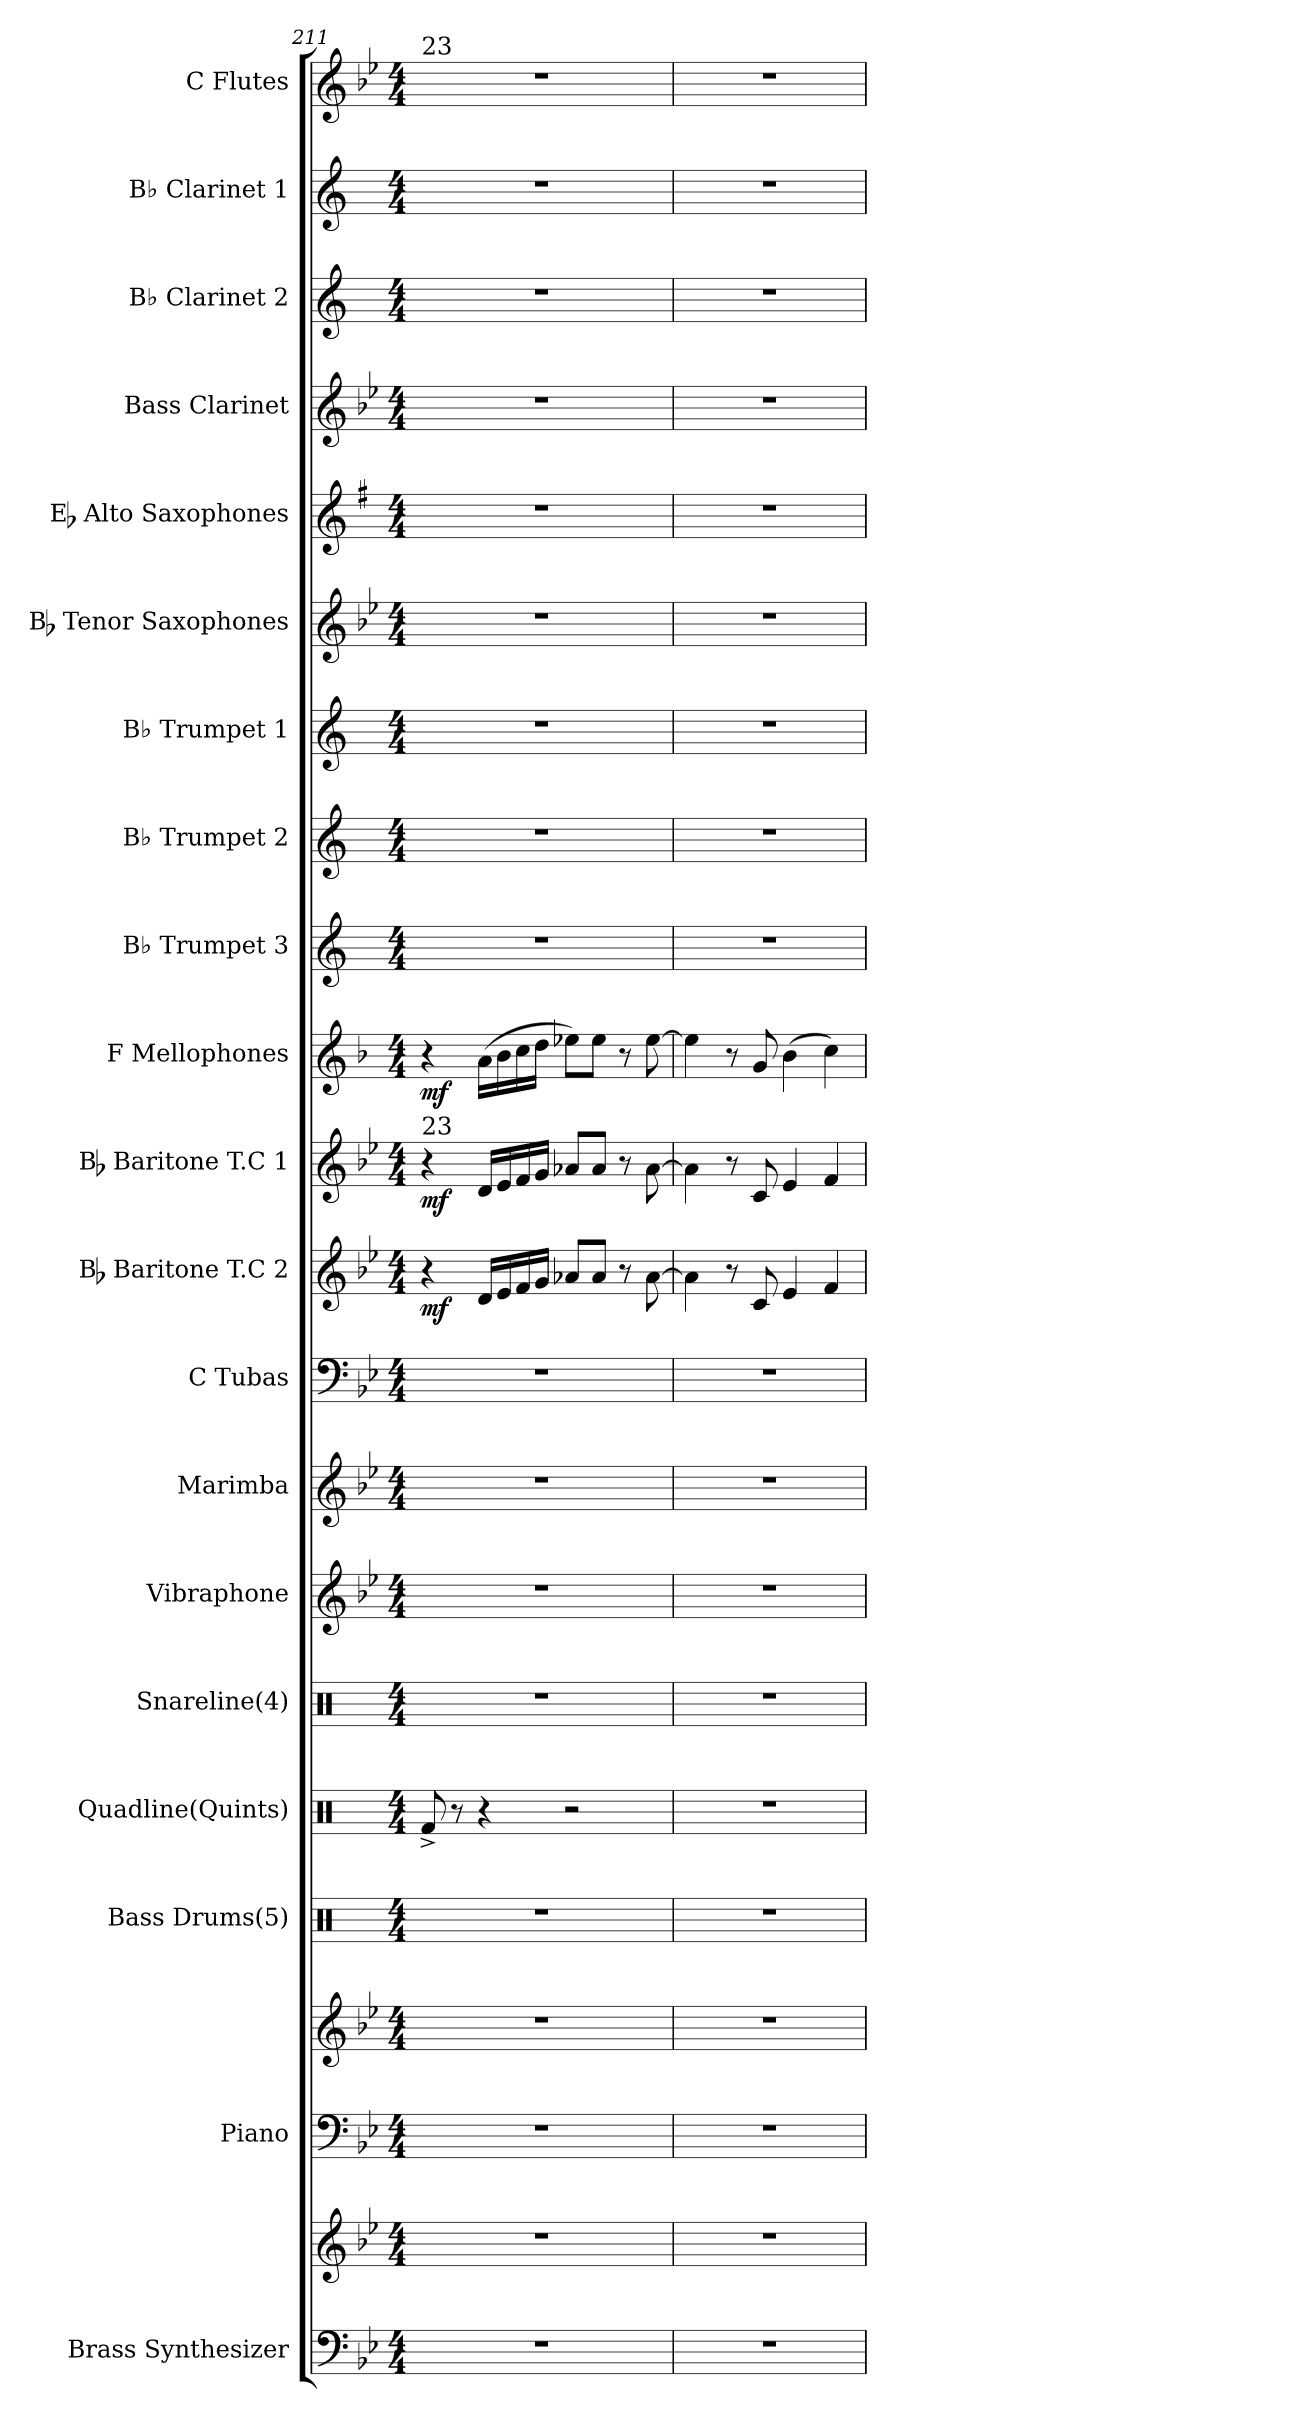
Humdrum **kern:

**kern	**kern	**kern	**kern	**kern	**kern	**dynam	**kern	**kern	**kern	**kern	**kern	**dynam	**kern	**dynam	**kern	**dynam	**kern	**kern	**kern	**kern	**kern	**kern	**kern	**kern	**kern
*part20	*part20	*part19	*part19	*part18	*part17	*part17	*part16	*part15	*part14	*part13	*part12	*part12	*part11	*part11	*part10	*part10	*part9	*part8	*part7	*part6	*part5	*part4	*part3	*part2	*part1
*staff22	*staff21	*staff20	*staff19	*staff18	*staff17	*staff17	*staff16	*staff15	*staff14	*staff13	*staff12	*staff12	*staff11	*staff11	*staff10	*staff10	*staff9	*staff8	*staff7	*staff6	*staff5	*staff4	*staff3	*staff2	*staff1
*I"Brass Synthesizer	*	*I"Piano	*	*I"Bass Drums(5)	*I"Quadline(Quints)	*	*I"Snareline(4)	*I"Vibraphone	*I"Marimba	*I"C Tubas	*I"Bb Baritone T.C 2	*	*I"Bb Baritone T.C 1	*	*I"F Mellophones	*	*I"B♭ Trumpet 3	*I"B♭ Trumpet 2	*I"B♭ Trumpet 1	*I"Bb Tenor Saxophones	*I"Eb Alto Saxophones	*I"Bass Clarinet	*I"B♭ Clarinet 2	*I"B♭ Clarinet 1	*I"C Flutes
*I'Synth.	*	*I'Pno.	*	*I'BD	*	*	*	*	*I'Marimba	*I'Tubas	*I'Baritone T.C 2	*	*I'Baritone T.C 1	*	*I'Mello	*	*I'B♭ Tpt. 3	*I'B♭ Tpt. 2	*I'B♭ Tpt. 1	*I'Tenor Saxes	*I'Alto Saxes	*I'B. Cl.	*I'B♭ Cl. 2	*I'B♭ Cl. 1	*I'Flutes
!!LO:PB:g=z
*clefF4	*clefG2	*clefF4	*clefG2	*clefX	*clefX	*	*clefX	*clefG2	*clefG2	*clefF4	*clefG2	*	*clefG2	*	*clefG2	*	*clefG2	*clefG2	*clefG2	*clefG2	*clefG2	*clefG2	*clefG2	*clefG2	*clefG2
*	*	*	*	*	*	*	*	*	*	*	*ITrd8c14	*	*ITrd8c14	*	*ITrd4c7	*	*ITrd1c2	*ITrd1c2	*ITrd1c2	*ITrd8c14	*ITrd5c9	*ITrd8c14	*ITrd1c2	*ITrd1c2	*
*k[b-e-]	*k[b-e-]	*k[b-e-]	*k[b-e-]	*k[]	*k[]	*	*k[]	*k[b-e-]	*k[b-e-]	*k[b-e-]	*k[b-e-]	*	*k[b-e-]	*	*k[b-e-]	*	*k[b-e-]	*k[b-e-]	*k[b-e-]	*k[b-e-]	*k[b-e-]	*k[b-e-]	*k[b-e-]	*k[b-e-]	*k[b-e-]
*M4/4	*M4/4	*M4/4	*M4/4	*M4/4	*M4/4	*	*M4/4	*M4/4	*M4/4	*M4/4	*M4/4	*	*M4/4	*	*M4/4	*	*M4/4	*M4/4	*M4/4	*M4/4	*M4/4	*M4/4	*M4/4	*M4/4	*M4/4
=211	=211	=211	=211	=211	=211	=211	=211	=211	=211	=211	=211	=211	=211	=211	=211	=211	=211	=211	=211	=211	=211	=211	=211	=211	=211
!	!	!	!	!	!	!	!	!	!	!	!	!	!	!	!	!	!	!	!	!	!	!	!	!	!LO:TX:a:t=23
!	!	!	!	!	!	!	!	!	!	!	!	!	!LO:TX:a:t=23	!	!	!	!	!	!	!	!	!	!	!	!
!	!	!	!	!	!	!LO:DY:b	!	!	!	!	!	!LO:DY:b	!	!LO:DY:b	!	!LO:DY:b	!	!	!	!	!	!	!	!	!
1r	1r	1r	1r	1r	8Rf^/	other-dynamics	1r	1r	1r	1r	4r	mf	4r	mf	4r	mf	1r	1r	1r	1r	1r	1r	1r	1r	1r
.	.	.	.	.	8r	.	.	.	.	.	.	.	.	.	.	.	.	.	.	.	.	.	.	.	.
.	.	.	.	.	4r	.	.	.	.	.	16D/LL	.	16D/LL	.	(16d\LL	.	.	.	.	.	.	.	.	.	.
.	.	.	.	.	.	.	.	.	.	.	16E-/	.	16E-/	.	16e-\	.	.	.	.	.	.	.	.	.	.
.	.	.	.	.	.	.	.	.	.	.	16F/	.	16F/	.	16f\	.	.	.	.	.	.	.	.	.	.
.	.	.	.	.	.	.	.	.	.	.	16G/JJ	.	16G/JJ	.	16g\JJ	.	.	.	.	.	.	.	.	.	.
.	.	.	.	.	2r	.	.	.	.	.	8A-X/L	.	8A-X/L	.	8a-X\L)	.	.	.	.	.	.	.	.	.	.
.	.	.	.	.	.	.	.	.	.	.	8A-/J	.	8A-/J	.	8a-\J	.	.	.	.	.	.	.	.	.	.
.	.	.	.	.	.	.	.	.	.	.	8r	.	8r	.	8r	.	.	.	.	.	.	.	.	.	.
.	.	.	.	.	.	.	.	.	.	.	[8A-\	.	[8A-\	.	[8a-\	.	.	.	.	.	.	.	.	.	.
!!LO:PB:g=z
=212	=212	=212	=212	=212	=212	=212	=212	=212	=212	=212	=212	=212	=212	=212	=212	=212	=212	=212	=212	=212	=212	=212	=212	=212	=212
1r	1r	1r	1r	1r	1r	.	1r	1r	1r	1r	4A-\]	.	4A-\]	.	4a-\]	.	1r	1r	1r	1r	1r	1r	1r	1r	1r
.	.	.	.	.	.	.	.	.	.	.	8r	.	8r	.	8r	.	.	.	.	.	.	.	.	.	.
.	.	.	.	.	.	.	.	.	.	.	8C/	.	8C/	.	8c/	.	.	.	.	.	.	.	.	.	.
.	.	.	.	.	.	.	.	.	.	.	4E-/	.	4E-/	.	(4e-\	.	.	.	.	.	.	.	.	.	.
.	.	.	.	.	.	.	.	.	.	.	4F/	.	4F/	.	4f\)	.	.	.	.	.	.	.	.	.	.
=	=	=	=	=	=	=	=	=	=	=	=	=	=	=	=	=	=	=	=	=	=	=	=	=	=
*-	*-	*-	*-	*-	*-	*-	*-	*-	*-	*-	*-	*-	*-	*-	*-	*-	*-	*-	*-	*-	*-	*-	*-	*-	*-
